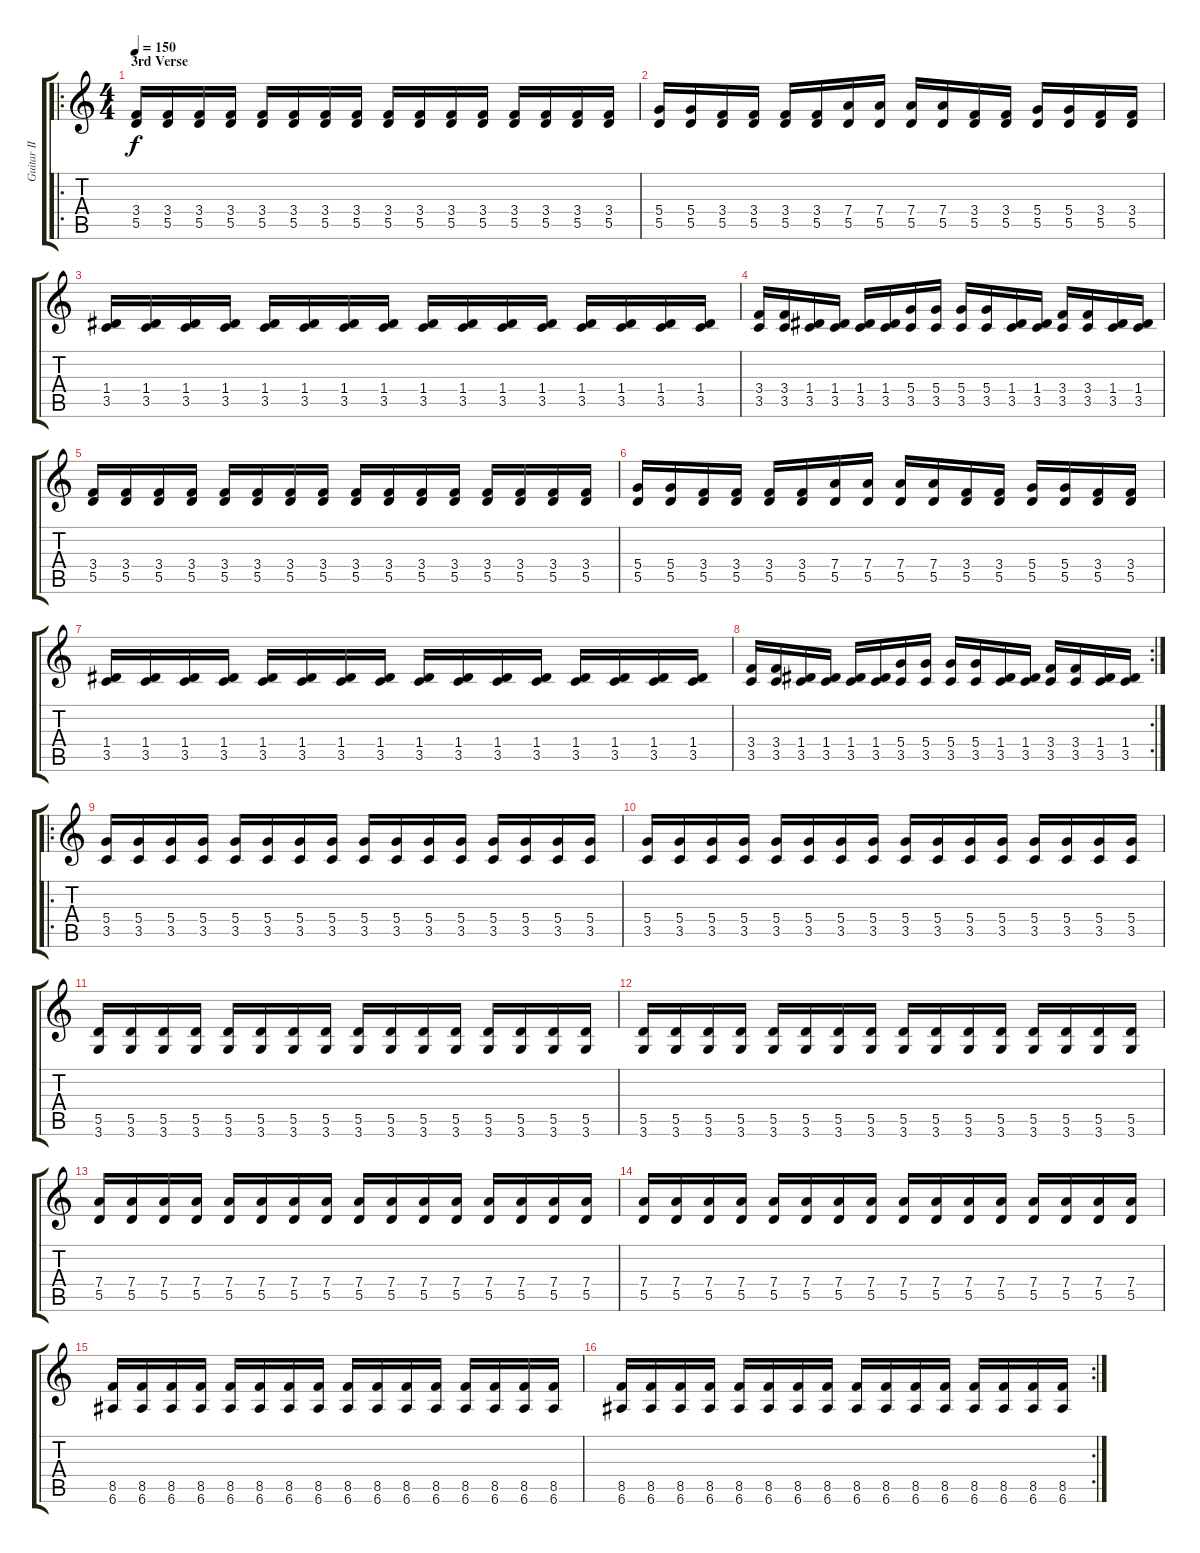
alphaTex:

\track ("Guitar II" "Guitar II") {instrument distortionguitar}
\staff {score tabs}
\tuning (E4 B3 G3 D3 A2 E2) {hide}
\ro
\ts (4 4)
\section ("" "3rd Verse")
\tempo 150
\clef g2
\ks c
(3.4 5.5).16{dy f} (3.4 5.5).16 (3.4 5.5).16 (3.4 5.5).16 (3.4 5.5).16 (3.4 5.5).16 (3.4 5.5).16 (3.4 5.5).16 (3.4 5.5).16 (3.4 5.5).16 (3.4 5.5).16 (3.4 5.5).16 (3.4 5.5).16 (3.4 5.5).16 (3.4 5.5).16 (3.4 5.5).16 |
(5.4 5.5).16 (5.4 5.5).16 (3.4 5.5).16 (3.4 5.5).16 (3.4 5.5).16 (3.4 5.5).16 (7.4 5.5).16 (7.4 5.5).16 (7.4 5.5).16 (7.4 5.5).16 (3.4 5.5).16 (3.4 5.5).16 (5.4 5.5).16 (5.4 5.5).16 (3.4 5.5).16 (3.4 5.5).16 |
(1.4 3.5).16 (1.4 3.5).16 (1.4 3.5).16 (1.4 3.5).16 (1.4 3.5).16 (1.4 3.5).16 (1.4 3.5).16 (1.4 3.5).16 (1.4 3.5).16 (1.4 3.5).16 (1.4 3.5).16 (1.4 3.5).16 (1.4 3.5).16 (1.4 3.5).16 (1.4 3.5).16 (1.4 3.5).16 |
(3.4 3.5).16 (3.4 3.5).16 (1.4 3.5).16 (1.4 3.5).16 (1.4 3.5).16 (1.4 3.5).16 (5.4 3.5).16 (5.4 3.5).16 (5.4 3.5).16 (5.4 3.5).16 (1.4 3.5).16 (1.4 3.5).16 (3.4 3.5).16 (3.4 3.5).16 (1.4 3.5).16 (1.4 3.5).16 |
(3.4 5.5).16 (3.4 5.5).16 (3.4 5.5).16 (3.4 5.5).16 (3.4 5.5).16 (3.4 5.5).16 (3.4 5.5).16 (3.4 5.5).16 (3.4 5.5).16 (3.4 5.5).16 (3.4 5.5).16 (3.4 5.5).16 (3.4 5.5).16 (3.4 5.5).16 (3.4 5.5).16 (3.4 5.5).16 |
(5.4 5.5).16 (5.4 5.5).16 (3.4 5.5).16 (3.4 5.5).16 (3.4 5.5).16 (3.4 5.5).16 (7.4 5.5).16 (7.4 5.5).16 (7.4 5.5).16 (7.4 5.5).16 (3.4 5.5).16 (3.4 5.5).16 (5.4 5.5).16 (5.4 5.5).16 (3.4 5.5).16 (3.4 5.5).16 |
(1.4 3.5).16 (1.4 3.5).16 (1.4 3.5).16 (1.4 3.5).16 (1.4 3.5).16 (1.4 3.5).16 (1.4 3.5).16 (1.4 3.5).16 (1.4 3.5).16 (1.4 3.5).16 (1.4 3.5).16 (1.4 3.5).16 (1.4 3.5).16 (1.4 3.5).16 (1.4 3.5).16 (1.4 3.5).16 |
\rc 2
(3.4 3.5).16 (3.4 3.5).16 (1.4 3.5).16 (1.4 3.5).16 (1.4 3.5).16 (1.4 3.5).16 (5.4 3.5).16 (5.4 3.5).16 (5.4 3.5).16 (5.4 3.5).16 (1.4 3.5).16 (1.4 3.5).16 (3.4 3.5).16 (3.4 3.5).16 (1.4 3.5).16 (1.4 3.5).16 |
\ro
(5.4 3.5).16{volume 10} (5.4 3.5).16 (5.4 3.5).16 (5.4 3.5).16 (5.4 3.5).16 (5.4 3.5).16 (5.4 3.5).16 (5.4 3.5).16 (5.4 3.5).16 (5.4 3.5).16 (5.4 3.5).16 (5.4 3.5).16 (5.4 3.5).16 (5.4 3.5).16 (5.4 3.5).16 (5.4 3.5).16 |
(5.4 3.5).16 (5.4 3.5).16 (5.4 3.5).16 (5.4 3.5).16 (5.4 3.5).16 (5.4 3.5).16 (5.4 3.5).16 (5.4 3.5).16 (5.4 3.5).16 (5.4 3.5).16 (5.4 3.5).16 (5.4 3.5).16 (5.4 3.5).16 (5.4 3.5).16 (5.4 3.5).16 (5.4 3.5).16 |
(5.5 3.6).16 (5.5 3.6).16 (5.5 3.6).16 (5.5 3.6).16 (5.5 3.6).16 (5.5 3.6).16 (5.5 3.6).16 (5.5 3.6).16 (5.5 3.6).16 (5.5 3.6).16 (5.5 3.6).16 (5.5 3.6).16 (5.5 3.6).16 (5.5 3.6).16 (5.5 3.6).16 (5.5 3.6).16 |
(5.5 3.6).16 (5.5 3.6).16 (5.5 3.6).16 (5.5 3.6).16 (5.5 3.6).16 (5.5 3.6).16 (5.5 3.6).16 (5.5 3.6).16 (5.5 3.6).16 (5.5 3.6).16 (5.5 3.6).16 (5.5 3.6).16 (5.5 3.6).16 (5.5 3.6).16 (5.5 3.6).16 (5.5 3.6).16 |
(7.4 5.5).16 (7.4 5.5).16 (7.4 5.5).16 (7.4 5.5).16 (7.4 5.5).16 (7.4 5.5).16 (7.4 5.5).16 (7.4 5.5).16 (7.4 5.5).16 (7.4 5.5).16 (7.4 5.5).16 (7.4 5.5).16 (7.4 5.5).16 (7.4 5.5).16 (7.4 5.5).16 (7.4 5.5).16 |
(7.4 5.5).16 (7.4 5.5).16 (7.4 5.5).16 (7.4 5.5).16 (7.4 5.5).16 (7.4 5.5).16 (7.4 5.5).16 (7.4 5.5).16 (7.4 5.5).16 (7.4 5.5).16 (7.4 5.5).16 (7.4 5.5).16 (7.4 5.5).16 (7.4 5.5).16 (7.4 5.5).16 (7.4 5.5).16 |
(8.5 6.6).16 (8.5 6.6).16 (8.5 6.6).16 (8.5 6.6).16 (8.5 6.6).16 (8.5 6.6).16 (8.5 6.6).16 (8.5 6.6).16 (8.5 6.6).16 (8.5 6.6).16 (8.5 6.6).16 (8.5 6.6).16 (8.5 6.6).16 (8.5 6.6).16 (8.5 6.6).16 (8.5 6.6).16 |
\rc 2
(8.5 6.6).16 (8.5 6.6).16 (8.5 6.6).16 (8.5 6.6).16 (8.5 6.6).16 (8.5 6.6).16 (8.5 6.6).16 (8.5 6.6).16 (8.5 6.6).16 (8.5 6.6).16 (8.5 6.6).16 (8.5 6.6).16 (8.5 6.6).16 (8.5 6.6).16 (8.5 6.6).16 (8.5 6.6).16
